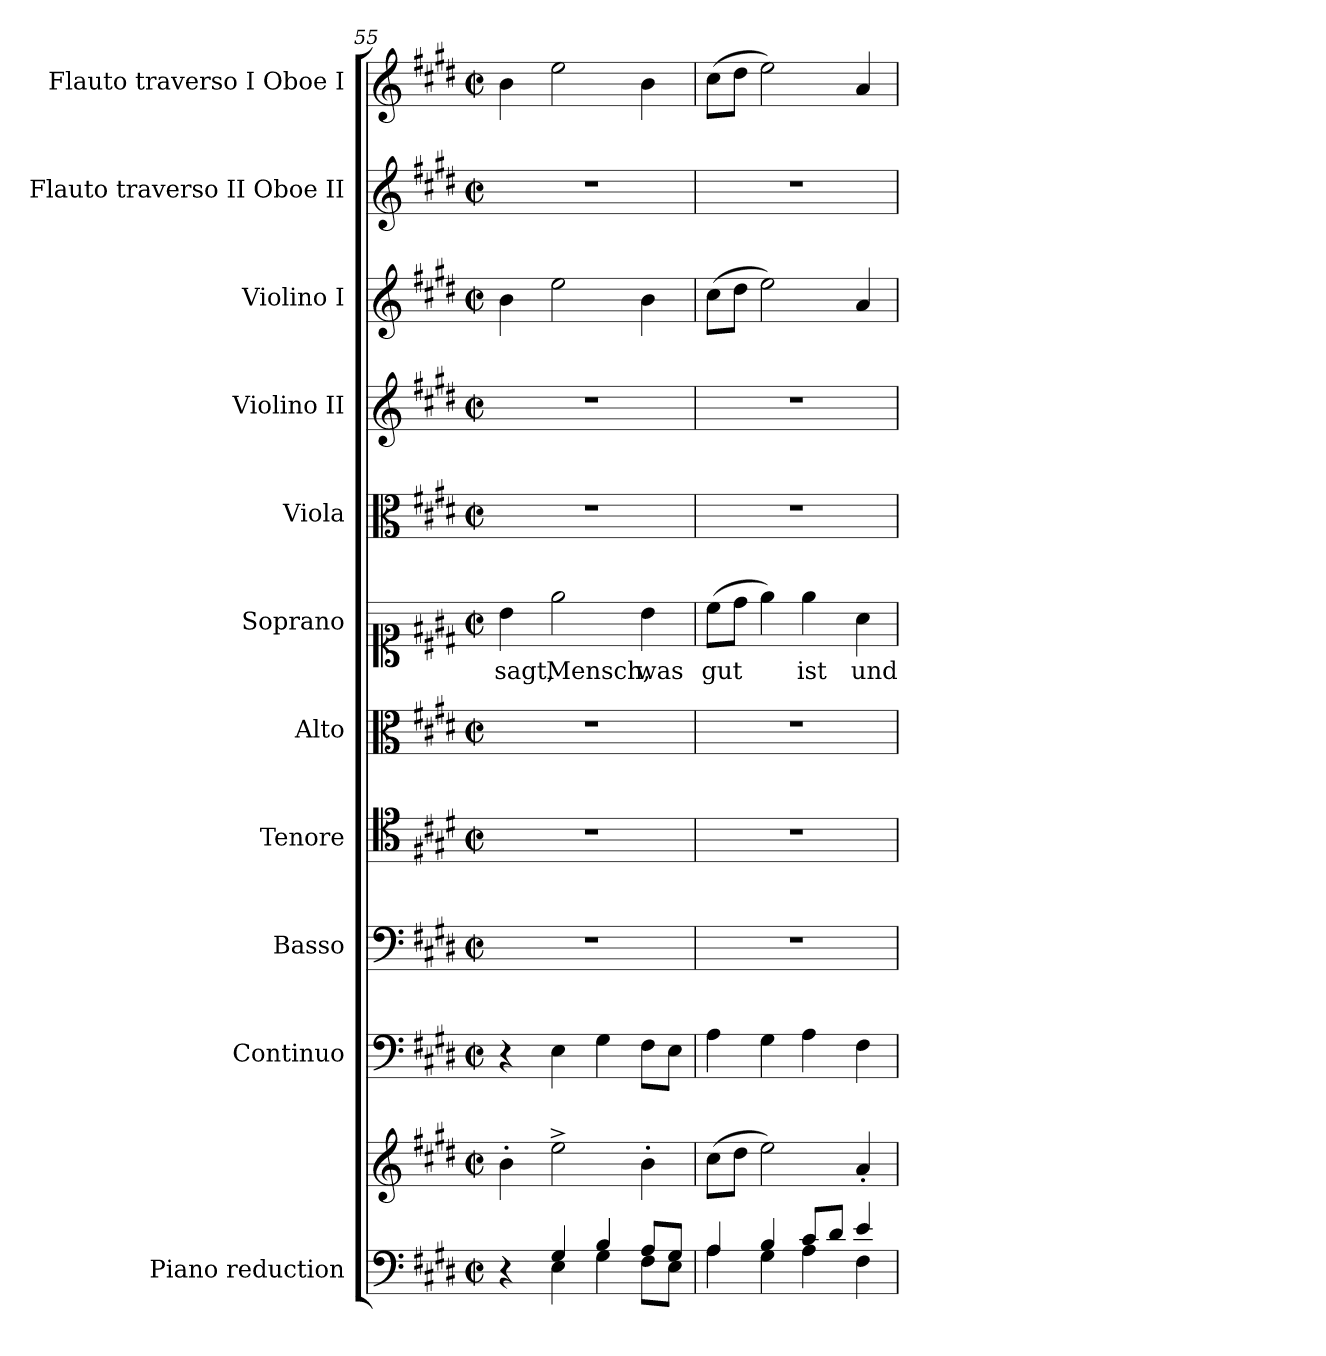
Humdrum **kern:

**kern	**kern	**kern	**kern	**kern	**kern	**kern	**text	**kern	**kern	**kern	**kern	**kern
*part11	*part11	*part10	*part9	*part8	*part7	*part6	*part6	*part5	*part4	*part3	*part2	*part1
*staff12	*staff11	*staff10	*staff9	*staff8	*staff7	*staff6	*staff6	*staff5	*staff4	*staff3	*staff2	*staff1
*I"Piano reduction	*	*I"Continuo	*I"Basso	*I"Tenore	*I"Alto	*I"Soprano	*	*I"Viola	*I"Violino II	*I"Violino I	*I"Flauto traverso II Oboe II	*I"Flauto traverso I Oboe I
*I'Pno	*	*	*	*	*	*	*	*	*	*	*I'Ob	*I'Ob
*clefF4	*clefG2	*clefF4	*clefF4	*clefC4	*clefC3	*clefC1	*	*clefC3	*clefG2	*clefG2	*clefG2	*clefG2
*k[f#c#g#d#]	*k[f#c#g#d#]	*k[f#c#g#d#]	*k[f#c#g#d#]	*k[f#c#g#d#]	*k[f#c#g#d#]	*k[f#c#g#d#]	*	*k[f#c#g#d#]	*k[f#c#g#d#]	*k[f#c#g#d#]	*k[f#c#g#d#]	*k[f#c#g#d#]
*M2/2	*M2/2	*M2/2	*M2/2	*M2/2	*M2/2	*M2/2	*	*M2/2	*M2/2	*M2/2	*M2/2	*M2/2
*met(c|)	*met(c|)	*met(c|)	*met(c|)	*met(c|)	*met(c|)	*met(c|)	*	*met(c|)	*met(c|)	*met(c|)	*met(c|)	*met(c|)
=55	=55	=55	=55	=55	=55	=55	=55	=55	=55	=55	=55	=55
*^	*	*	*	*	*	*	*	*	*	*	*	*
!	!	!	!	!	!	!	!	!LO:LY:b	!	!	!	!	!
4r	4ryy	4b'\	4r	1r	1r	1r	4b\	sagt,	1r	1r	4b\	1r	4b\
!	!	!	!	!	!	!	!	!LO:LY:b	!	!	!	!	!
4G#/	4E\	2ee^\	4E\	.	.	.	2ee\	Mensch,	.	.	2ee\	.	2ee\
4B/	4G#\	.	4G#\	.	.	.	.	.	.	.	.	.	.
!	!	!	!	!	!	!	!	!LO:LY:b	!	!	!	!	!
8A/L	8F#\L	4b'\	8F#\L	.	.	.	4b\	was	.	.	4b\	.	4b\
8G#/J	8E\J	.	8E\J	.	.	.	.	.	.	.	.	.	.
=56	=56	=56	=56	=56	=56	=56	=56	=56	=56	=56	=56	=56	=56
!	!	!	!	!	!	!	!	!LO:LY:b	!	!	!	!	!
4A/	4A\	(8cc#\L	4A\	1r	1r	1r	(8cc#\L	gut	1r	1r	(8cc#\L	1r	(8cc#\L
.	.	8dd#\J	.	.	.	.	8dd#\J	.	.	.	8dd#\J	.	8dd#\J
4B/	4G#\	2ee\)	4G#\	.	.	.	4ee\)	.	.	.	2ee\)	.	2ee\)
!	!	!	!	!	!	!	!	!LO:LY:b	!	!	!	!	!
8c#/L	4A\	.	4A\	.	.	.	4ee\	ist	.	.	.	.	.
8d#/J	.	.	.	.	.	.	.	.	.	.	.	.	.
!	!	!	!	!	!	!	!	!LO:LY:b	!	!	!	!	!
4e/	4F#\	4a'/	4F#\	.	.	.	4a\	und	.	.	4a/	.	4a/
*v	*v	*	*	*	*	*	*	*	*	*	*	*	*
=	=	=	=	=	=	=	=	=	=	=	=	=
*-	*-	*-	*-	*-	*-	*-	*-	*-	*-	*-	*-	*-
